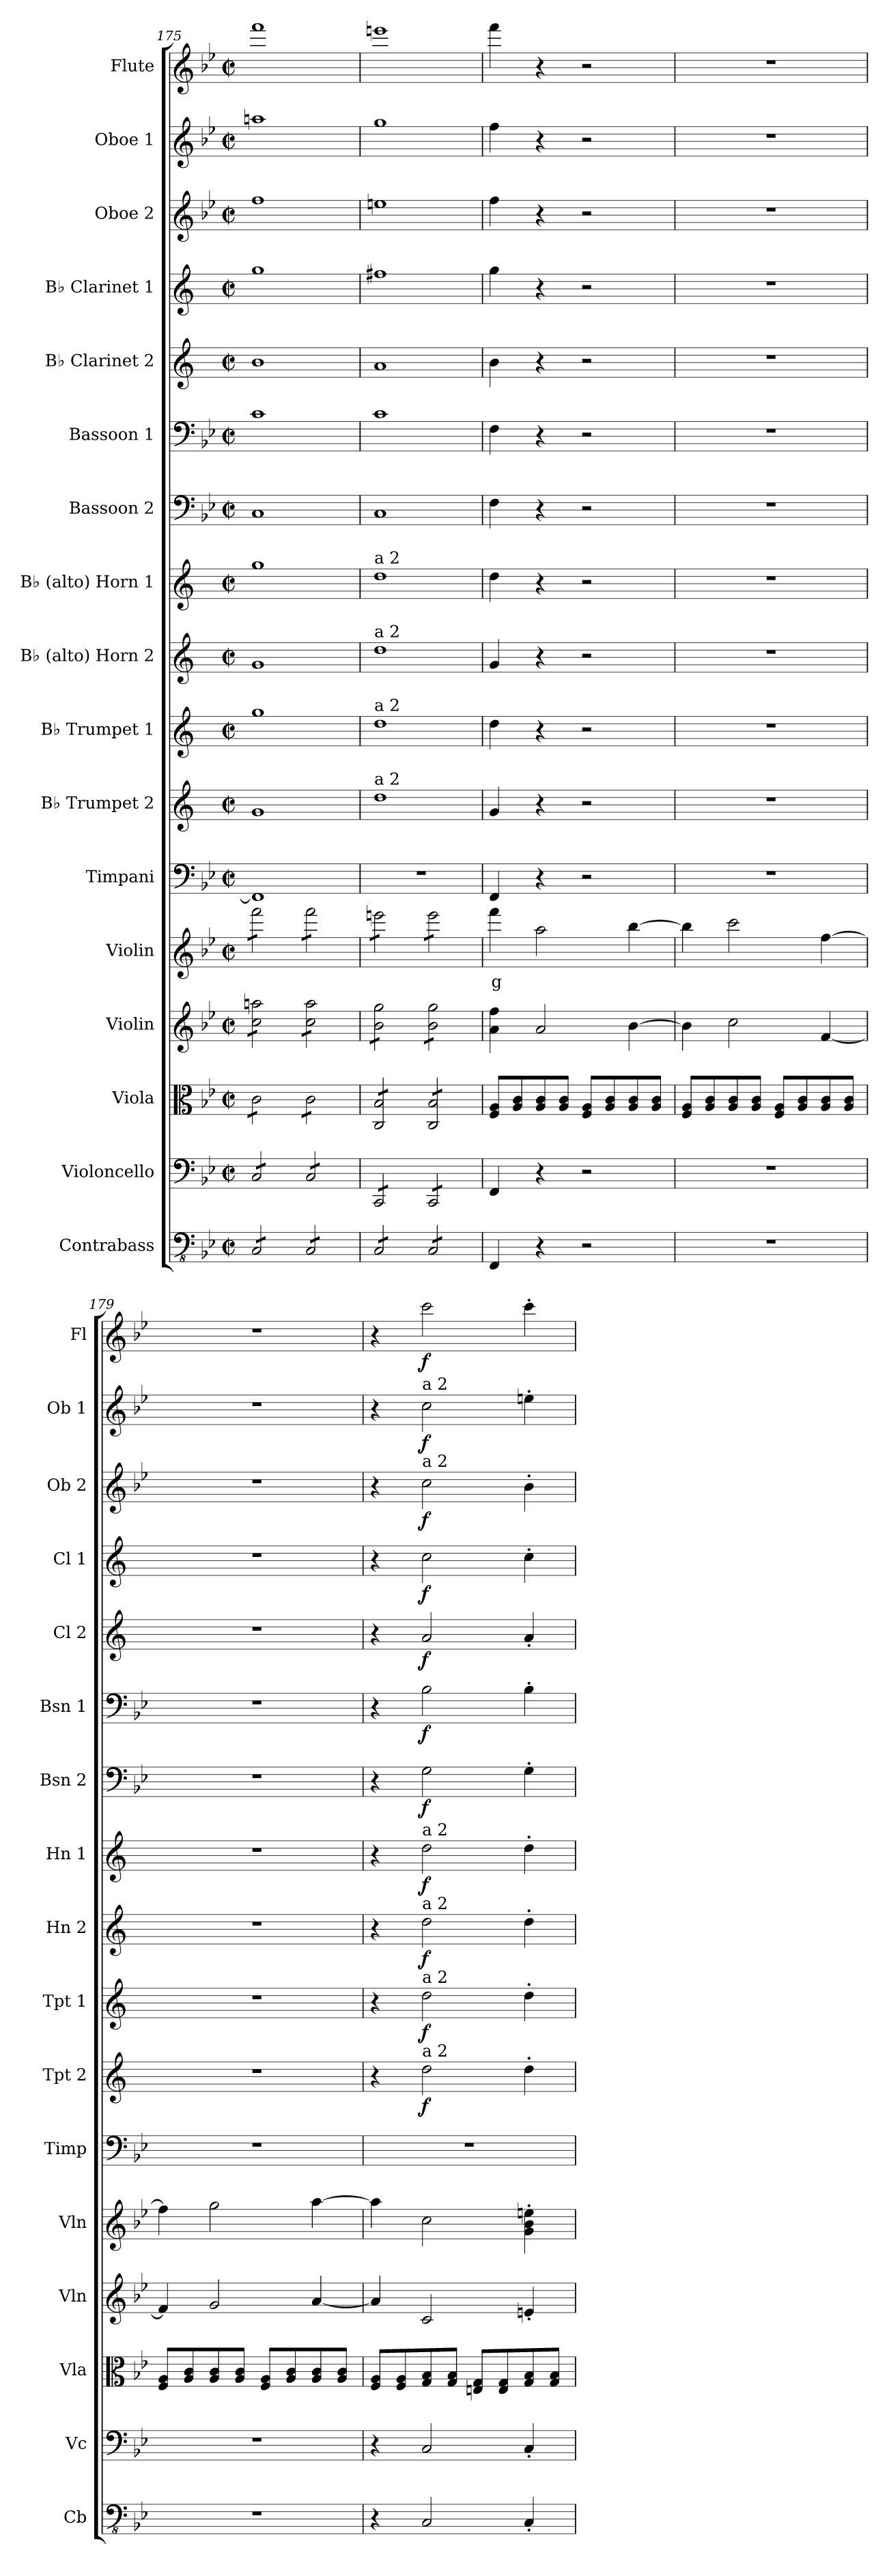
**kern	**dynam	**kern	**dynam	**kern	**dynam	**kern	**dynam	**kern	**text	**dynam	**kern	**kern	**dynam	**kern	**dynam	**kern	**dynam	**kern	**dynam	**kern	**dynam	**kern	**dynam	**kern	**dynam	**kern	**dynam	**kern	**dynam	**kern	**dynam	**kern	**dynam
*part17	*part17	*part16	*part16	*part15	*part15	*part14	*part14	*part13	*part13	*part13	*part12	*part11	*part11	*part10	*part10	*part9	*part9	*part8	*part8	*part7	*part7	*part6	*part6	*part5	*part5	*part4	*part4	*part3	*part3	*part2	*part2	*part1	*part1
*staff17	*staff17	*staff16	*staff16	*staff15	*staff15	*staff14	*staff14	*staff13	*staff13	*staff13	*staff12	*staff11	*staff11	*staff10	*staff10	*staff9	*staff9	*staff8	*staff8	*staff7	*staff7	*staff6	*staff6	*staff5	*staff5	*staff4	*staff4	*staff3	*staff3	*staff2	*staff2	*staff1	*staff1
*I"Contrabass	*	*I"Violoncello	*	*I"Viola	*	*I"Violin	*	*I"Violin	*	*	*I"Timpani	*I"B♭ Trumpet 2	*	*I"B♭ Trumpet 1	*	*I"B♭ (alto) Horn 2	*	*I"B♭ (alto) Horn 1	*	*I"Bassoon 2	*	*I"Bassoon 1	*	*I"B♭ Clarinet 2	*	*I"B♭ Clarinet 1	*	*I"Oboe 2	*	*I"Oboe 1	*	*I"Flute	*
*I'Cb	*	*I'Vc	*	*I'Vla	*	*I'Vln	*	*I'Vln	*	*	*I'Timp	*I'Tpt 2	*	*I'Tpt 1	*	*I'Hn 2	*	*I'Hn 1	*	*I'Bsn 2	*	*I'Bsn 1	*	*I'Cl 2	*	*I'Cl 1	*	*I'Ob 2	*	*I'Ob 1	*	*I'Fl	*
*clefFv4	*	*clefF4	*	*clefC3	*	*clefG2	*	*clefG2	*	*	*clefF4	*clefG2	*	*clefG2	*	*clefG2	*	*clefG2	*	*clefF4	*	*clefF4	*	*clefG2	*	*clefG2	*	*clefG2	*	*clefG2	*	*clefG2	*
*	*	*	*	*	*	*	*	*	*	*	*	*ITrd1c2	*	*ITrd1c2	*	*ITrd1c2	*	*ITrd1c2	*	*	*	*	*	*ITrd1c2	*	*ITrd1c2	*	*	*	*	*	*	*
*k[b-e-]	*	*k[b-e-]	*	*k[b-e-]	*	*k[b-e-]	*	*k[b-e-]	*	*	*k[b-e-]	*k[b-e-]	*	*k[b-e-]	*	*k[b-e-]	*	*k[b-e-]	*	*k[b-e-]	*	*k[b-e-]	*	*k[b-e-]	*	*k[b-e-]	*	*k[b-e-]	*	*k[b-e-]	*	*k[b-e-]	*
*M2/2	*	*M2/2	*	*M2/2	*	*M2/2	*	*M2/2	*	*	*M2/2	*M2/2	*	*M2/2	*	*M2/2	*	*M2/2	*	*M2/2	*	*M2/2	*	*M2/2	*	*M2/2	*	*M2/2	*	*M2/2	*	*M2/2	*
*met(c|)	*	*met(c|)	*	*met(c|)	*	*met(c|)	*	*met(c|)	*	*	*met(c|)	*met(c|)	*	*met(c|)	*	*met(c|)	*	*met(c|)	*	*met(c|)	*	*met(c|)	*	*met(c|)	*	*met(c|)	*	*met(c|)	*	*met(c|)	*	*met(c|)	*
=175	=175	=175	=175	=175	=175	=175	=175	=175	=175	=175	=175	=175	=175	=175	=175	=175	=175	=175	=175	=175	=175	=175	=175	=175	=175	=175	=175	=175	=175	=175	=175	=175	=175
*tremolo	*	*	*	*	*	*	*	*	*	*	*	*	*	*	*	*	*	*	*	*	*	*	*	*	*	*	*	*	*	*	*	*	*
*	*	*tremolo	*	*	*	*	*	*	*	*	*	*	*	*	*	*	*	*	*	*	*	*	*	*	*	*	*	*	*	*	*	*	*
*	*	*	*	*tremolo	*	*	*	*	*	*	*	*	*	*	*	*	*	*	*	*	*	*	*	*	*	*	*	*	*	*	*	*	*
*	*	*	*	*	*	*tremolo	*	*	*	*	*	*	*	*	*	*	*	*	*	*	*	*	*	*	*	*	*	*	*	*	*	*	*
*	*	*	*	*	*	*	*	*tremolo	*	*	*	*	*	*	*	*	*	*	*	*	*	*	*	*	*	*	*	*	*	*	*	*	*
8CC/L	.	8C/L	.	8c\L	.	8cc\ 8aan\L	.	8fff\L	.	.	1FF]	1f	.	1ff	.	1f	.	1ff	.	1C	.	1c	.	1a	.	1ff	.	1ff	.	1aan	.	1fff	.
8CC/	.	8C/	.	8c\	.	8cc\ 8aan\	.	8fff\	.	.	.	.	.	.	.	.	.	.	.	.	.	.	.	.	.	.	.	.	.	.	.	.	.
8CC/	.	8C/	.	8c\	.	8cc\ 8aan\	.	8fff\	.	.	.	.	.	.	.	.	.	.	.	.	.	.	.	.	.	.	.	.	.	.	.	.	.
8CC/J	.	8C/J	.	8c\J	.	8cc\ 8aan\J	.	8fff\J	.	.	.	.	.	.	.	.	.	.	.	.	.	.	.	.	.	.	.	.	.	.	.	.	.
8CC/L	.	8C/L	.	8c\L	.	8cc\ 8aa\L	.	8fff\L	.	.	.	.	.	.	.	.	.	.	.	.	.	.	.	.	.	.	.	.	.	.	.	.	.
8CC/	.	8C/	.	8c\	.	8cc\ 8aa\	.	8fff\	.	.	.	.	.	.	.	.	.	.	.	.	.	.	.	.	.	.	.	.	.	.	.	.	.
8CC/	.	8C/	.	8c\	.	8cc\ 8aa\	.	8fff\	.	.	.	.	.	.	.	.	.	.	.	.	.	.	.	.	.	.	.	.	.	.	.	.	.
8CC/J	.	8C/J	.	8c\J	.	8cc\ 8aa\J	.	8fff\J	.	.	.	.	.	.	.	.	.	.	.	.	.	.	.	.	.	.	.	.	.	.	.	.	.
=176	=176	=176	=176	=176	=176	=176	=176	=176	=176	=176	=176	=176	=176	=176	=176	=176	=176	=176	=176	=176	=176	=176	=176	=176	=176	=176	=176	=176	=176	=176	=176	=176	=176
!	!	!	!	!	!	!	!	!	!	!	!	!	!	!	!	!	!	!LO:TX:a:t=a 2	!	!	!	!	!	!	!	!	!	!	!	!	!	!	!
!	!	!	!	!	!	!	!	!	!	!	!	!	!	!	!	!LO:TX:a:t=a 2	!	!	!	!	!	!	!	!	!	!	!	!	!	!	!	!	!
!	!	!	!	!	!	!	!	!	!	!	!	!	!	!LO:TX:a:t=a 2	!	!	!	!	!	!	!	!	!	!	!	!	!	!	!	!	!	!	!
!	!	!	!	!	!	!	!	!	!	!	!	!LO:TX:a:t=a 2	!	!	!	!	!	!	!	!	!	!	!	!	!	!	!	!	!	!	!	!	!
8CC/L	.	8CC/L	.	8C/ 8B-/L	.	8b-\ 8gg\L	.	8eeen\L	.	.	1r	1cc	.	1cc	.	1cc	.	1cc	.	1C	.	1c	.	1g	.	1een	.	1een	.	1gg	.	1eeen	.
8CC/	.	8CC/	.	8C/ 8B-/	.	8b-\ 8gg\	.	8eeen\	.	.	.	.	.	.	.	.	.	.	.	.	.	.	.	.	.	.	.	.	.	.	.	.	.
8CC/	.	8CC/	.	8C/ 8B-/	.	8b-\ 8gg\	.	8eeen\	.	.	.	.	.	.	.	.	.	.	.	.	.	.	.	.	.	.	.	.	.	.	.	.	.
8CC/J	.	8CC/J	.	8C/ 8B-/J	.	8b-\ 8gg\J	.	8eeen\J	.	.	.	.	.	.	.	.	.	.	.	.	.	.	.	.	.	.	.	.	.	.	.	.	.
8CC/L	.	8CC/L	.	8C/ 8B-/L	.	8b-\ 8gg\L	.	8eee\L	.	.	.	.	.	.	.	.	.	.	.	.	.	.	.	.	.	.	.	.	.	.	.	.	.
8CC/	.	8CC/	.	8C/ 8B-/	.	8b-\ 8gg\	.	8eee\	.	.	.	.	.	.	.	.	.	.	.	.	.	.	.	.	.	.	.	.	.	.	.	.	.
8CC/	.	8CC/	.	8C/ 8B-/	.	8b-\ 8gg\	.	8eee\	.	.	.	.	.	.	.	.	.	.	.	.	.	.	.	.	.	.	.	.	.	.	.	.	.
8CC/J	.	8CC/J	.	8C/ 8B-/J	.	8b-\ 8gg\J	.	8eee\J	.	.	.	.	.	.	.	.	.	.	.	.	.	.	.	.	.	.	.	.	.	.	.	.	.
*	*	*	*	*	*	*	*	*Xtremolo	*	*	*	*	*	*	*	*	*	*	*	*	*	*	*	*	*	*	*	*	*	*	*	*	*
*	*	*	*	*	*	*Xtremolo	*	*	*	*	*	*	*	*	*	*	*	*	*	*	*	*	*	*	*	*	*	*	*	*	*	*	*
*	*	*	*	*Xtremolo	*	*	*	*	*	*	*	*	*	*	*	*	*	*	*	*	*	*	*	*	*	*	*	*	*	*	*	*	*
*	*	*Xtremolo	*	*	*	*	*	*	*	*	*	*	*	*	*	*	*	*	*	*	*	*	*	*	*	*	*	*	*	*	*	*	*
*Xtremolo	*	*	*	*	*	*	*	*	*	*	*	*	*	*	*	*	*	*	*	*	*	*	*	*	*	*	*	*	*	*	*	*	*
=177	=177	=177	=177	=177	=177	=177	=177	=177	=177	=177	=177	=177	=177	=177	=177	=177	=177	=177	=177	=177	=177	=177	=177	=177	=177	=177	=177	=177	=177	=177	=177	=177	=177
!	!	!	!	!	!LO:DY:b	!	!	!	!LO:LY:b:color=#FF0000	!	!	!	!	!	!	!	!	!	!	!	!	!	!	!	!	!	!	!	!	!	!	!	!
!	!	!	!	!	!LO:DY:n=1:b	!	!LO:DY:b	!	!	!	!	!	!	!	!	!	!	!	!	!	!	!	!	!	!	!	!	!	!	!	!	!	!
!	!	!	!	!	!	!	!LO:DY:n=1:b	!	!	!LO:DY:b	!	!	!	!	!	!	!	!	!	!	!	!	!	!	!	!	!	!	!	!	!	!	!
!	!	!	!	!	!	!	!	!	!	!LO:DY:n=1:b	!	!	!	!	!	!	!	!	!	!	!	!	!	!	!	!	!	!	!	!	!	!	!
4FFF/	.	4FF/	.	8F/ 8A/L	other-dynamics f	4a\ 4ff\	other-dynamics f	4fff\	g	other-dynamics f	4FF/	4f/	.	4cc\	.	4f/	.	4cc\	.	4F\	.	4F\	.	4a\	.	4ff\	.	4ff\	.	4ff\	.	4fff\	.
.	.	.	.	8A/ 8c/	.	.	.	.	.	.	.	.	.	.	.	.	.	.	.	.	.	.	.	.	.	.	.	.	.	.	.	.	.
4r	.	4r	.	8A/ 8c/	.	2a/	.	2aa\	.	.	4r	4r	.	4r	.	4r	.	4r	.	4r	.	4r	.	4r	.	4r	.	4r	.	4r	.	4r	.
.	.	.	.	8A/ 8c/J	.	.	.	.	.	.	.	.	.	.	.	.	.	.	.	.	.	.	.	.	.	.	.	.	.	.	.	.	.
2r	.	2r	.	8F/ 8A/L	.	.	.	.	.	.	2r	2r	.	2r	.	2r	.	2r	.	2r	.	2r	.	2r	.	2r	.	2r	.	2r	.	2r	.
.	.	.	.	8A/ 8c/	.	.	.	.	.	.	.	.	.	.	.	.	.	.	.	.	.	.	.	.	.	.	.	.	.	.	.	.	.
.	.	.	.	8A/ 8c/	.	[4b-\	.	[4bb-\	.	.	.	.	.	.	.	.	.	.	.	.	.	.	.	.	.	.	.	.	.	.	.	.	.
.	.	.	.	8A/ 8c/J	.	.	.	.	.	.	.	.	.	.	.	.	.	.	.	.	.	.	.	.	.	.	.	.	.	.	.	.	.
=178	=178	=178	=178	=178	=178	=178	=178	=178	=178	=178	=178	=178	=178	=178	=178	=178	=178	=178	=178	=178	=178	=178	=178	=178	=178	=178	=178	=178	=178	=178	=178	=178	=178
1r	.	1r	.	8F/ 8A/L	.	4b-\]	.	4bb-\]	.	.	1r	1r	.	1r	.	1r	.	1r	.	1r	.	1r	.	1r	.	1r	.	1r	.	1r	.	1r	.
.	.	.	.	8A/ 8c/	.	.	.	.	.	.	.	.	.	.	.	.	.	.	.	.	.	.	.	.	.	.	.	.	.	.	.	.	.
.	.	.	.	8A/ 8c/	.	2cc\	.	2ccc\	.	.	.	.	.	.	.	.	.	.	.	.	.	.	.	.	.	.	.	.	.	.	.	.	.
.	.	.	.	8A/ 8c/J	.	.	.	.	.	.	.	.	.	.	.	.	.	.	.	.	.	.	.	.	.	.	.	.	.	.	.	.	.
.	.	.	.	8F/ 8A/L	.	.	.	.	.	.	.	.	.	.	.	.	.	.	.	.	.	.	.	.	.	.	.	.	.	.	.	.	.
.	.	.	.	8A/ 8c/	.	.	.	.	.	.	.	.	.	.	.	.	.	.	.	.	.	.	.	.	.	.	.	.	.	.	.	.	.
.	.	.	.	8A/ 8c/	.	[4f/	.	[4ff\	.	.	.	.	.	.	.	.	.	.	.	.	.	.	.	.	.	.	.	.	.	.	.	.	.
.	.	.	.	8A/ 8c/J	.	.	.	.	.	.	.	.	.	.	.	.	.	.	.	.	.	.	.	.	.	.	.	.	.	.	.	.	.
=179	=179	=179	=179	=179	=179	=179	=179	=179	=179	=179	=179	=179	=179	=179	=179	=179	=179	=179	=179	=179	=179	=179	=179	=179	=179	=179	=179	=179	=179	=179	=179	=179	=179
1r	.	1r	.	8F/ 8A/L	.	4f/]	.	4ff\]	.	.	1r	1r	.	1r	.	1r	.	1r	.	1r	.	1r	.	1r	.	1r	.	1r	.	1r	.	1r	.
.	.	.	.	8A/ 8c/	.	.	.	.	.	.	.	.	.	.	.	.	.	.	.	.	.	.	.	.	.	.	.	.	.	.	.	.	.
.	.	.	.	8A/ 8c/	.	2g/	.	2gg\	.	.	.	.	.	.	.	.	.	.	.	.	.	.	.	.	.	.	.	.	.	.	.	.	.
.	.	.	.	8A/ 8c/J	.	.	.	.	.	.	.	.	.	.	.	.	.	.	.	.	.	.	.	.	.	.	.	.	.	.	.	.	.
.	.	.	.	8F/ 8A/L	.	.	.	.	.	.	.	.	.	.	.	.	.	.	.	.	.	.	.	.	.	.	.	.	.	.	.	.	.
.	.	.	.	8A/ 8c/	.	.	.	.	.	.	.	.	.	.	.	.	.	.	.	.	.	.	.	.	.	.	.	.	.	.	.	.	.
.	.	.	.	8A/ 8c/	.	[4a/	.	[4aa\	.	.	.	.	.	.	.	.	.	.	.	.	.	.	.	.	.	.	.	.	.	.	.	.	.
.	.	.	.	8A/ 8c/J	.	.	.	.	.	.	.	.	.	.	.	.	.	.	.	.	.	.	.	.	.	.	.	.	.	.	.	.	.
!!LO:PB:g=z
=180	=180	=180	=180	=180	=180	=180	=180	=180	=180	=180	=180	=180	=180	=180	=180	=180	=180	=180	=180	=180	=180	=180	=180	=180	=180	=180	=180	=180	=180	=180	=180	=180	=180
4r	.	4r	.	8F/ 8A/L	.	4a/]	.	4aa\]	.	.	1r	4r	.	4r	.	4r	.	4r	.	4r	.	4r	.	4r	.	4r	.	4r	.	4r	.	4r	.
.	.	.	.	8F/ 8A/	.	.	.	.	.	.	.	.	.	.	.	.	.	.	.	.	.	.	.	.	.	.	.	.	.	.	.	.	.
!	!	!	!	!	!	!	!	!	!	!	!	!	!	!	!	!	!	!	!	!	!	!	!	!	!	!	!	!	!	!LO:TX:a:t=a 2	!	!	!
!	!	!	!	!	!	!	!	!	!	!	!	!	!	!	!	!	!	!	!	!	!	!	!	!	!	!	!	!LO:TX:a:t=a 2	!	!	!	!	!
!	!	!	!	!	!	!	!	!	!	!	!	!	!	!	!	!	!	!LO:TX:a:t=a 2	!	!	!	!	!	!	!	!	!	!	!	!	!	!	!
!	!	!	!	!	!	!	!	!	!	!	!	!	!	!	!	!LO:TX:a:t=a 2	!	!	!	!	!	!	!	!	!	!	!	!	!	!	!	!	!
!	!	!	!	!	!	!	!	!	!	!	!	!	!	!LO:TX:a:t=a 2	!	!	!	!	!	!	!	!	!	!	!	!	!	!	!	!	!	!	!
!	!	!	!	!	!	!	!	!	!	!	!	!LO:TX:a:t=a 2	!	!	!	!	!	!	!	!	!	!	!	!	!	!	!	!	!	!	!	!	!
!	!LO:DY:b	!	!	!	!	!	!	!	!	!	!	!	!	!	!	!	!	!	!	!	!	!	!	!	!	!	!	!	!	!	!	!	!
!	!LO:DY:n=1:b	!	!LO:DY:b	!	!	!	!	!	!	!	!	!	!	!	!	!	!	!	!	!	!	!	!	!	!	!	!	!	!	!	!	!	!
!	!	!	!LO:DY:n=1:b	!	!	!	!	!	!	!	!	!	!LO:DY:b	!	!LO:DY:b	!	!LO:DY:b	!	!LO:DY:b	!	!LO:DY:b	!	!LO:DY:b	!	!LO:DY:b	!	!LO:DY:b	!	!LO:DY:b	!	!LO:DY:b	!	!LO:DY:b
2CC/	other-dynamics f	2C/	other-dynamics f	8G/ 8B-/	.	2c/	.	2cc\	.	.	.	2cc\	f	2cc\	f	2cc\	f	2cc\	f	2G\	f	2B-\	f	2g/	f	2b-\	f	2cc\	f	2cc\	f	2ccc\	f
.	.	.	.	8G/ 8B-/J	.	.	.	.	.	.	.	.	.	.	.	.	.	.	.	.	.	.	.	.	.	.	.	.	.	.	.	.	.
.	.	.	.	8En/ 8G/L	.	.	.	.	.	.	.	.	.	.	.	.	.	.	.	.	.	.	.	.	.	.	.	.	.	.	.	.	.
.	.	.	.	8E/ 8G/	.	.	.	.	.	.	.	.	.	.	.	.	.	.	.	.	.	.	.	.	.	.	.	.	.	.	.	.	.
4CC'/	.	4C'/	.	8G/ 8B-/	.	4en'/	.	4g\' 4b-\' 4een\'	.	.	.	4cc'\	.	4cc'\	.	4cc'\	.	4cc'\	.	4G'\	.	4B-'\	.	4g'/	.	4b-'\	.	4b-'\	.	4een'\	.	4ccc'\	.
.	.	.	.	8G/ 8B-/J	.	.	.	.	.	.	.	.	.	.	.	.	.	.	.	.	.	.	.	.	.	.	.	.	.	.	.	.	.
=	=	=	=	=	=	=	=	=	=	=	=	=	=	=	=	=	=	=	=	=	=	=	=	=	=	=	=	=	=	=	=	=	=
*-	*-	*-	*-	*-	*-	*-	*-	*-	*-	*-	*-	*-	*-	*-	*-	*-	*-	*-	*-	*-	*-	*-	*-	*-	*-	*-	*-	*-	*-	*-	*-	*-	*-
